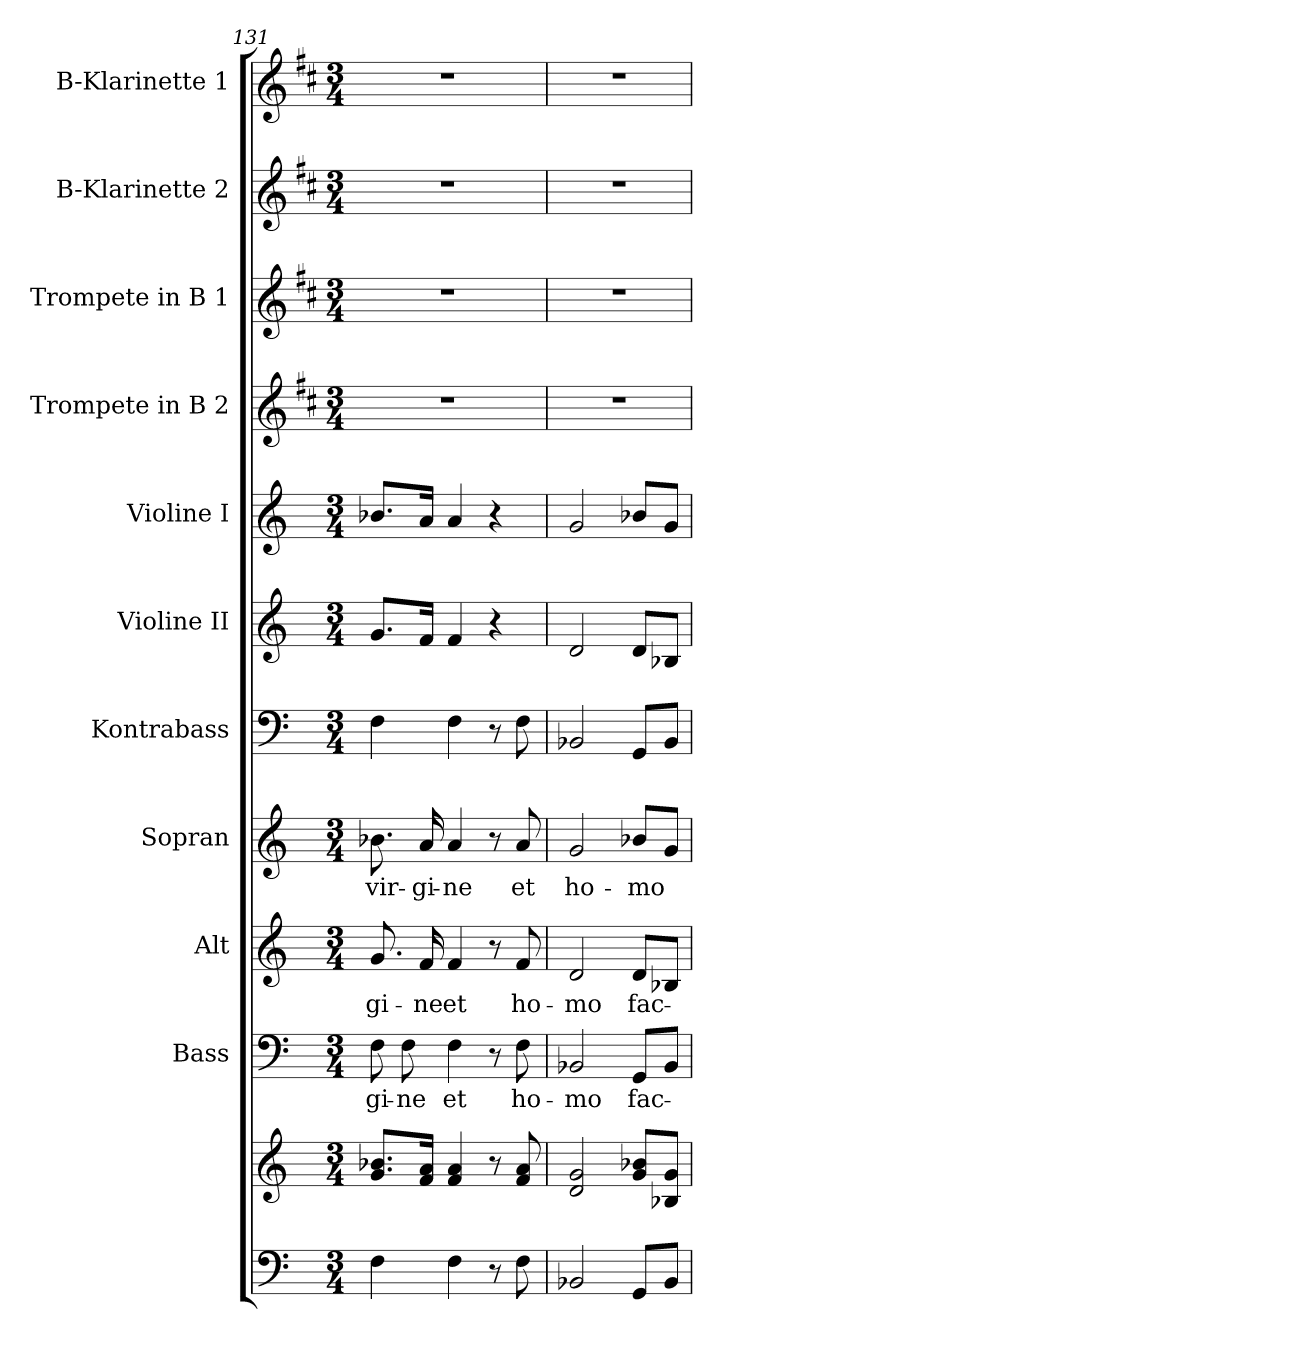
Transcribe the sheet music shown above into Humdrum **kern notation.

**kern	**kern	**kern	**text	**kern	**text	**kern	**text	**kern	**kern	**kern	**kern	**kern	**kern	**kern
*part11	*part11	*part10	*part10	*part9	*part9	*part8	*part8	*part7	*part6	*part5	*part4	*part3	*part2	*part1
*staff12	*staff11	*staff10	*staff10	*staff9	*staff9	*staff8	*staff8	*staff7	*staff6	*staff5	*staff4	*staff3	*staff2	*staff1
*	*	*I"Bass	*	*I"Alt	*	*I"Sopran	*	*I"Kontrabass	*I"Violine II	*I"Violine I	*I"Trompete in B 2	*I"Trompete in B 1	*I"B-Klarinette 2	*I"B-Klarinette 1
*	*	*I'B.	*	*I'A.	*	*I'S.	*	*I'Kb.	*I'Vl. II	*I'Vl. I	*I'Tr. 2	*I'Tr. 1	*I'B Kl. 2	*I'B Kl. 1
*clefF4	*clefG2	*clefF4	*	*clefG2	*	*clefG2	*	*clefF4	*clefG2	*clefG2	*clefG2	*clefG2	*clefG2	*clefG2
*	*	*	*	*	*	*	*	*ITrd7c12	*	*	*ITrd1c2	*ITrd1c2	*ITrd1c2	*ITrd1c2
*k[]	*k[]	*k[]	*	*k[]	*	*k[]	*	*k[]	*k[]	*k[]	*k[]	*k[]	*k[]	*k[]
*C:	*C:	*C:	*	*C:	*	*C:	*	*C:	*C:	*C:	*C:	*C:	*C:	*C:
*M3/4	*M3/4	*M3/4	*	*M3/4	*	*M3/4	*	*M3/4	*M3/4	*M3/4	*M3/4	*M3/4	*M3/4	*M3/4
=131	=131	=131	=131	=131	=131	=131	=131	=131	=131	=131	=131	=131	=131	=131
!	!	!	!LO:LY:b	!	!LO:LY:b	!	!LO:LY:b	!	!	!	!	!	!	!
4F\	8.g/ 8.b-X/L	8F\	-gi-	8.g/	-gi-	8.b-X\	vir-	4FF\	8.g/L	8.b-X/L	2.r	2.r	2.r	2.r
!	!	!	!LO:LY:b	!	!	!	!	!	!	!	!	!	!	!
.	.	8F\	-ne	.	.	.	.	.	.	.	.	.	.	.
!	!	!	!	!	!LO:LY:b	!	!LO:LY:b	!	!	!	!	!	!	!
.	16f/ 16a/Jk	.	.	16f/	-ne	16a/	-gi-	.	16f/Jk	16a/Jk	.	.	.	.
!	!	!	!LO:LY:b	!	!LO:LY:b	!	!LO:LY:b	!	!	!	!	!	!	!
4F\	4f/ 4a/	4F\	et	4f/	et	4a/	-ne	4FF\	4f/	4a/	.	.	.	.
8r	8r	8r	.	8r	.	8r	.	8r	4r	4r	.	.	.	.
!	!	!	!LO:LY:b	!	!LO:LY:b	!	!LO:LY:b	!	!	!	!	!	!	!
8F\	8f/ 8a/	8F\	ho-	8f/	ho-	8a/	et	8FF\	.	.	.	.	.	.
!!LO:PB:g=z
=132	=132	=132	=132	=132	=132	=132	=132	=132	=132	=132	=132	=132	=132	=132
!	!	!	!LO:LY:b	!	!LO:LY:b	!	!LO:LY:b	!	!	!	!	!	!	!
2BB-X/	2d/ 2g/	2BB-X/	-mo	2d/	-mo	2g/	ho-	2BBB-X/	2d/	2g/	2.r	2.r	2.r	2.r
!	!	!	!LO:LY:b	!	!LO:LY:b	!	!LO:LY:b	!	!	!	!	!	!	!
8GG/L	8g/ 8b-X/L	8GG/L	fac-	8d/L	fac-	8b-X/L	-mo	8GGG/L	8d/L	8b-X/L	.	.	.	.
8BB-/J	8B-X/ 8g/J	8BB-/J	.	8B-X/J	.	8g/J	.	8BBB-/J	8B-X/J	8g/J	.	.	.	.
=	=	=	=	=	=	=	=	=	=	=	=	=	=	=
*-	*-	*-	*-	*-	*-	*-	*-	*-	*-	*-	*-	*-	*-	*-
